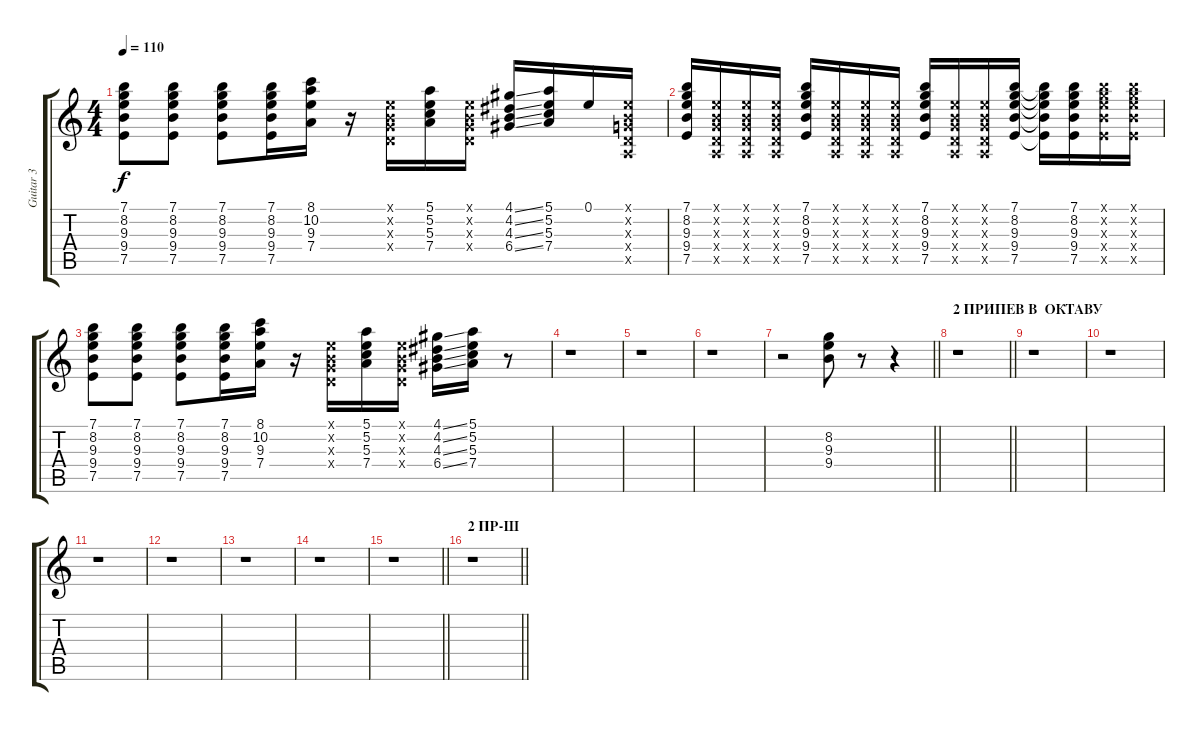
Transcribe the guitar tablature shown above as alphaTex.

\track ("Guitar 3" "Guitar 3") {instrument electricguitarclean}
\staff {score tabs}
\tuning (E4 B3 G3 D3 A2 E2) {hide}
\ts (4 4)
\tempo 110
\clef g2
\ks c
(7.1 8.2 9.3 9.4 7.5).8{dy f} (7.1 8.2 9.3 9.4 7.5).8 (7.1 8.2 9.3 9.4 7.5).8 (7.1 8.2 9.3 9.4 7.5).16 (8.1 10.2 9.3 7.4).16 r.16 (0.1{x} 0.2{x} 0.3{x} 0.4{x}).16 (5.1 5.2 5.3 7.4).16 (0.1{x} 0.2{x} 0.3{x} 0.4{x}).16 (4.1{ss} 4.2{ss} 4.3{ss} 6.4{ss}).16 (5.1 5.2 5.3 7.4).16 0.1.16 (0.1{x} 0.2{x} 0.3{x} 0.4{x} 0.5{x}).16 |
(7.1 8.2 9.3 9.4 7.5).16 (0.1{x} 0.2{x} 0.3{x} 0.4{x} 0.5{x}).16 (0.1{x} 0.2{x} 0.3{x} 0.4{x} 0.5{x}).16 (0.1{x} 0.2{x} 0.3{x} 0.4{x} 0.5{x}).16 (7.1 8.2 9.3 9.4 7.5).16 (0.1{x} 0.2{x} 0.3{x} 0.4{x} 0.5{x}).16 (0.1{x} 0.2{x} 0.3{x} 0.4{x} 0.5{x}).16 (0.1{x} 0.2{x} 0.3{x} 0.4{x} 0.5{x}).16 (7.1 8.2 9.3 9.4 7.5).16 (0.1{x} 0.2{x} 0.3{x} 0.4{x} 0.5{x}).16 (0.1{x} 0.2{x} 0.3{x} 0.4{x} 0.5{x}).16 (7.1 8.2 9.3 9.4 7.5).16 (7.1{t} 8.2{t} 9.3{t} 9.4{t} 7.5{t}).16 (7.1 8.2 9.3 9.4 7.5).16 (7.1{x} 8.2{x} 9.3{x} 9.4{x} 7.5{x}).16 (7.1{x} 8.2{x} 9.3{x} 9.4{x} 7.5{x}).16 |
(7.1 8.2 9.3 9.4 7.5).8 (7.1 8.2 9.3 9.4 7.5).8 (7.1 8.2 9.3 9.4 7.5).8 (7.1 8.2 9.3 9.4 7.5).16 (8.1 10.2 9.3 7.4).16 r.16 (0.1{x} 0.2{x} 0.3{x} 0.4{x}).16 (5.1 5.2 5.3 7.4).16 (0.1{x} 0.2{x} 0.3{x} 0.4{x}).16 (4.1{ss} 4.2{ss} 4.3{ss} 6.4{ss}).16 (5.1 5.2 5.3 7.4).16 r.8 |
r.1 |
r.1 |
r.1 |
\barLineRight lightlight
r.2 (8.2 9.3 9.4).8 r.8 r.4 |
\section ("" "2 ПРИПЕВ В  ОКТАВУ")
\barLineRight lightlight
r.1 |
r.1 |
r.1 |
r.1 |
r.1 |
r.1 |
r.1 |
\barLineRight lightlight
r.1 |
\section ("" "2 ПР-Ш")
\barLineRight lightlight
r.1
